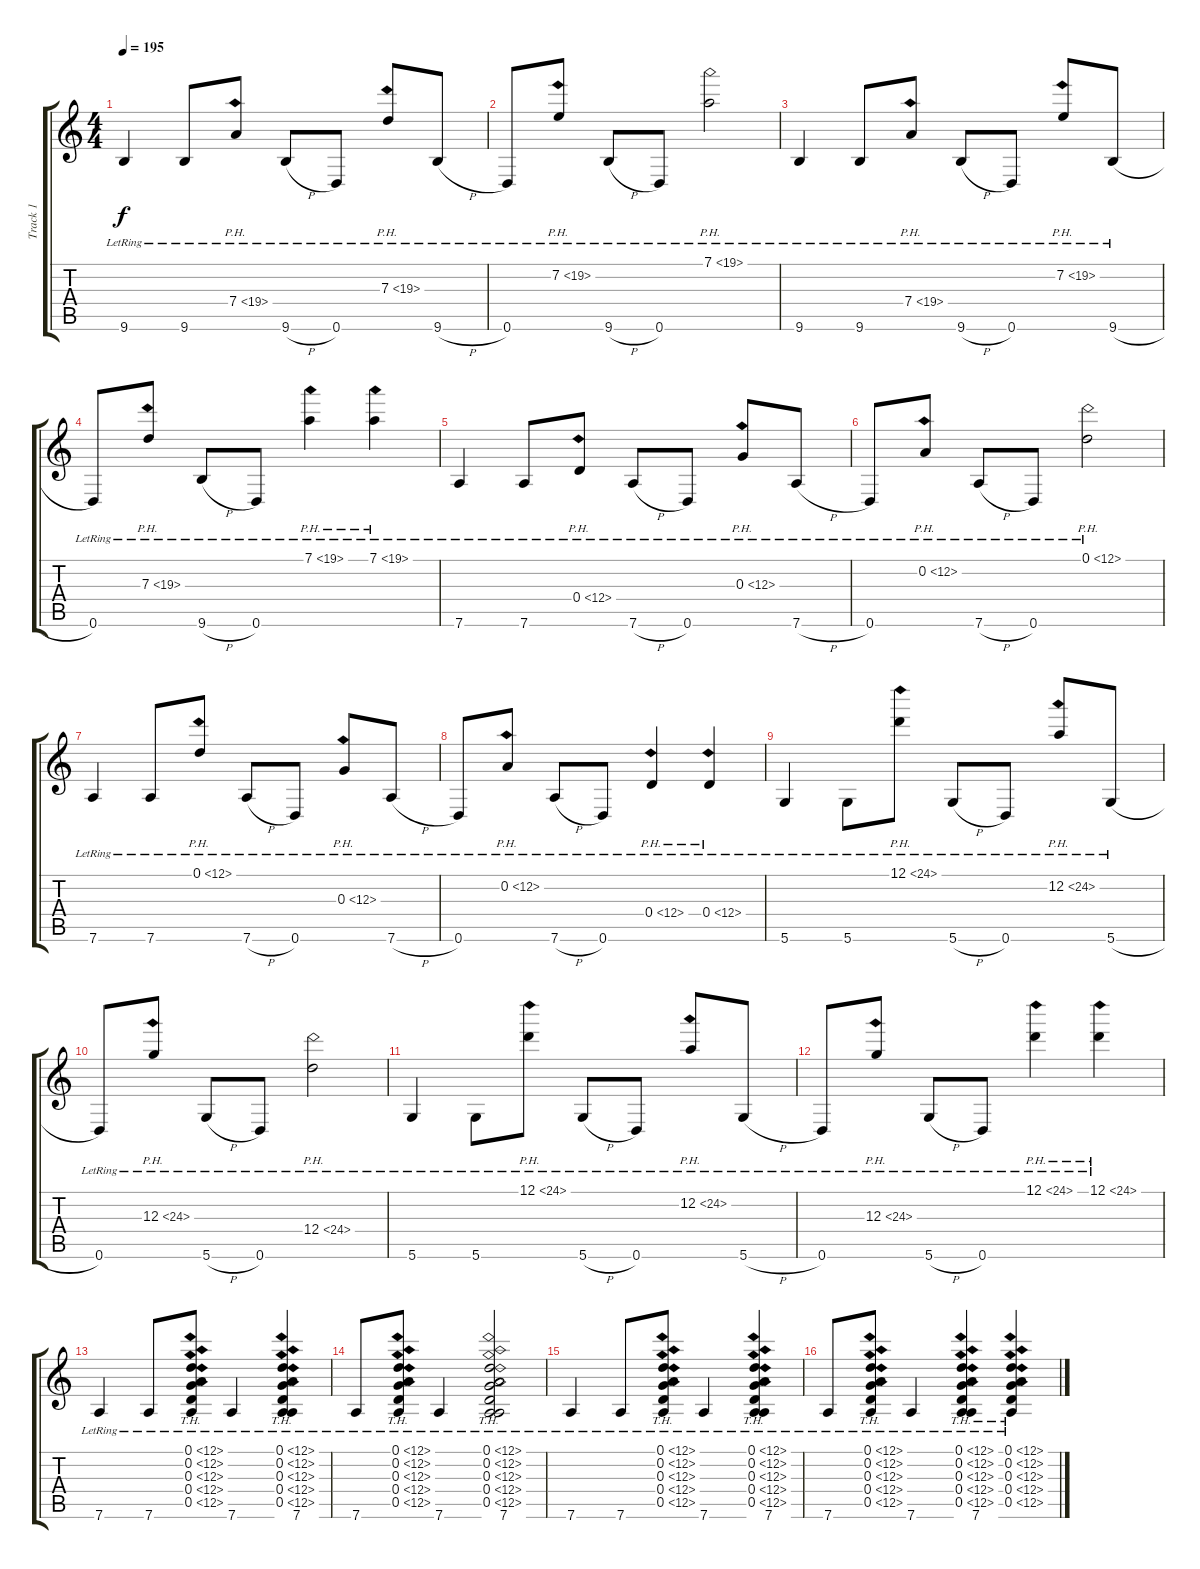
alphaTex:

\track ("Track 1" "Track 1") {instrument acousticguitarsteel}
\staff {score tabs}
\tuning (D4 A3 G3 D3 A2 D2) {hide}
\ts (4 4)
\tempo 195
\clef g2
\ks c
9.6{lr}.4{dy f} 9.6{lr}.8 7.4{ph 12 lr}.8 9.6{h lr}.8 0.6{lr}.8 7.3{ph 12 lr}.8 9.6{h lr}.8 |
0.6{lr}.8 7.2{ph 12 lr}.8 9.6{h lr}.8 0.6{lr}.8 7.1{ph 12 lr}.2 |
9.6{lr}.4 9.6{lr}.8 7.4{ph 12 lr}.8 9.6{h lr}.8 0.6{lr}.8 7.2{ph 12 lr}.8 9.6{h lr}.8 |
0.6{lr}.8 7.3{ph 12 lr}.8 9.6{h lr}.8 0.6{lr}.8 7.1{ph 12 lr}.4 7.1{ph 12 lr}.4 |
7.6{lr}.4 7.6{lr}.8 0.4{ph 12 lr}.8 7.6{h lr}.8 0.6{lr}.8 0.3{ph 12 lr}.8 7.6{h lr}.8 |
0.6{lr}.8 0.2{ph 12 lr}.8 7.6{h lr}.8 0.6{lr}.8 0.1{ph 12 lr}.2 |
7.6{lr}.4 7.6{lr}.8 0.1{ph 12 lr}.8 7.6{h lr}.8 0.6{lr}.8 0.3{ph 12 lr}.8 7.6{h lr}.8 |
0.6{lr}.8 0.2{ph 12 lr}.8 7.6{h lr}.8 0.6{lr}.8 0.4{ph 12 lr}.4 0.4{ph 12 lr}.4 |
5.6{lr}.4 5.6{lr}.8 12.1{ph 12 lr}.8 5.6{h lr}.8 0.6{lr}.8 12.2{ph 12 lr}.8 5.6{h lr}.8 |
0.6{lr}.8 12.3{ph 12 lr}.8 5.6{h lr}.8 0.6{lr}.8 12.4{ph 12 lr}.2 |
5.6{lr}.4 5.6{lr}.8 12.1{ph 12 lr}.8 5.6{h lr}.8 0.6{lr}.8 12.2{ph 12 lr}.8 5.6{h lr}.8 |
0.6{lr}.8 12.3{ph 12 lr}.8 5.6{h lr}.8 0.6{lr}.8 12.1{ph 12 lr}.4 12.1{ph 12 lr}.4 |
7.6{lr}.4 7.6{lr}.8 (0.1{th 12 lr} 0.2{th 12 lr} 0.3{th 12 lr} 0.4{th 12 lr} 0.5{th 12 lr}).8 7.6{lr}.4 (0.1{th 12 lr} 0.2{th 12 lr} 0.3{th 12 lr} 0.4{th 12 lr} 0.5{th 12 lr} 7.6).4 |
7.6{lr}.8 (0.1{th 12 lr} 0.2{th 12 lr} 0.3{th 12 lr} 0.4{th 12 lr} 0.5{th 12 lr}).8 7.6{lr}.4 (0.1{th 12 lr} 0.2{th 12 lr} 0.3{th 12 lr} 0.4{th 12 lr} 0.5{th 12 lr} 7.6).2 |
7.6{lr}.4 7.6{lr}.8 (0.1{th 12 lr} 0.2{th 12 lr} 0.3{th 12 lr} 0.4{th 12 lr} 0.5{th 12 lr}).8 7.6{lr}.4 (0.1{th 12 lr} 0.2{th 12 lr} 0.3{th 12 lr} 0.4{th 12 lr} 0.5{th 12 lr} 7.6).4 |
7.6{lr}.8 (0.1{th 12 lr} 0.2{th 12 lr} 0.3{th 12 lr} 0.4{th 12 lr} 0.5{th 12 lr}).8 7.6{lr}.4 (0.1{th 12 lr} 0.2{th 12 lr} 0.3{th 12 lr} 0.4{th 12 lr} 0.5{th 12 lr} 7.6).4 (0.1{th 12 lr} 0.2{th 12 lr} 0.3{th 12 lr} 0.4{th 12 lr} 0.5{th 12 lr}).4
